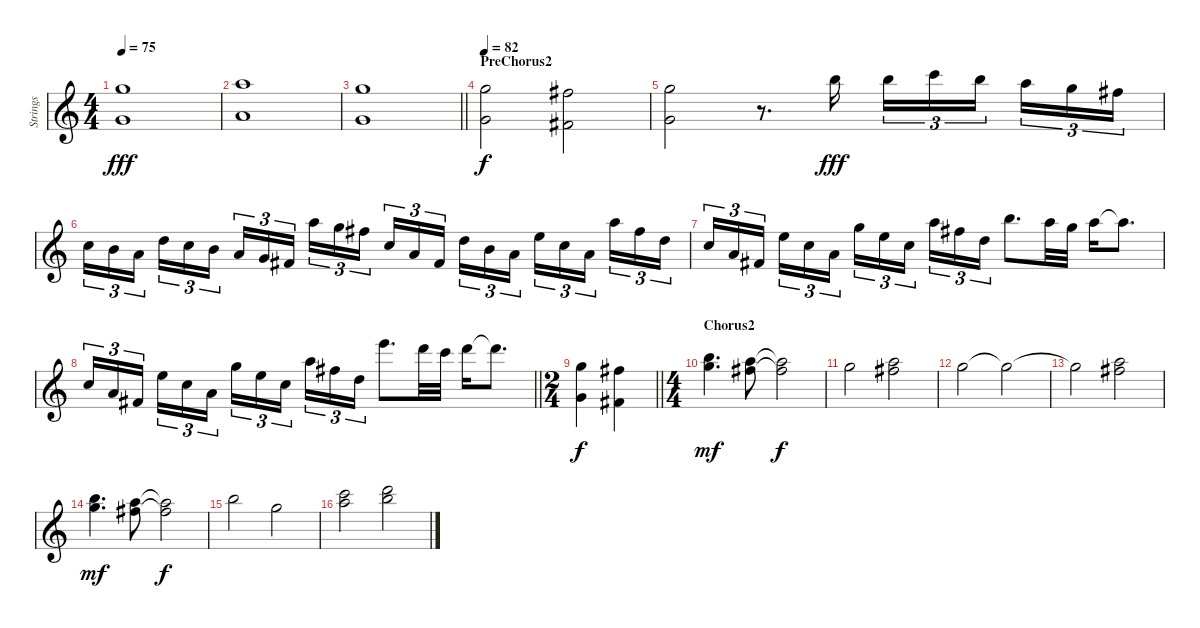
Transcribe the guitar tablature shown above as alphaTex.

\track ("Strings" "Strings") {instrument stringensemble1}
\staff {score}
\tuning (E4 B3 G3 D3 A2 E2) {hide}
\ts (4 4)
\tempo 75
\clef g2
\ks c
(15.1 12.3).1{dy fff} |
(17.1 14.3).1 |
\barLineRight lightlight
(15.1 12.3).1 |
\section ("" "PreChorus2")
\tempo 82
(15.1 12.3).2{dy f} (14.1 11.3).2 |
(15.1 12.3).2 r.8{d} 19.1.16{dy fff volume 11} 19.1.16{tu (3 2)} 20.1.16{tu (3 2)} 19.1.16{tu (3 2) beam splitsecondary} 17.1.16{tu (3 2)} 15.1.16{tu (3 2)} 14.1.16{tu (3 2)} |
17.3.16{tu (3 2)} 16.3.16{tu (3 2)} 14.3.16{tu (3 2) beam splitsecondary} 15.2.16{tu (3 2)} 17.3.16{tu (3 2)} 16.3.16{tu (3 2)} 14.3.16{tu (3 2)} 12.3.16{tu (3 2)} 11.3.16{tu (3 2) beam splitsecondary} 22.2.16{tu (3 2)} 20.2.16{tu (3 2)} 19.2.16{tu (3 2)} 17.3.16{tu (3 2)} 14.3.16{tu (3 2)} 11.3.16{tu (3 2) beam splitsecondary} 15.2.16{tu (3 2)} 12.2.16{tu (3 2)} 14.3.16{tu (3 2)} 12.1.16{tu (3 2)} 13.2.16{tu (3 2)} 10.2.16{tu (3 2) beam splitsecondary} 17.1.16{tu (3 2)} 14.1.16{tu (3 2)} 15.2.16{tu (3 2)} |
8.1.16{tu (3 2) volume 13} 5.1.16{tu (3 2)} 2.1.16{tu (3 2) beam splitsecondary} 12.1.16{tu (3 2)} 8.1.16{tu (3 2)} 5.1.16{tu (3 2)} 15.1.16{tu (3 2)} 12.1.16{tu (3 2)} 8.1.16{tu (3 2) beam splitsecondary} 17.1.16{tu (3 2)} 14.1.16{tu (3 2)} 10.1.16{tu (3 2)} 19.1.8{d} 17.1.32 15.1.32 17.1.16 17.1{t}.8{d} |
\barLineRight lightlight
8.1.16{tu (3 2)} 5.1.16{tu (3 2)} 2.1.16{tu (3 2) beam splitsecondary} 12.1.16{tu (3 2)} 8.1.16{tu (3 2)} 5.1.16{tu (3 2)} 15.1.16{tu (3 2)} 12.1.16{tu (3 2)} 8.1.16{tu (3 2) beam splitsecondary} 17.1.16{tu (3 2)} 14.1.16{tu (3 2)} 10.1.16{tu (3 2)} 24.1.8{d} 22.1.32 20.1.32 22.1.16 22.1{t}.8{d} |
\ts (2 4)
\barLineRight lightlight
(15.1 12.3).4{dy f volume 12} (14.1 11.3).4 |
\ts (4 4)
\section ("" "Chorus2")
(19.1 20.2).4{d dy mf} (17.1 19.2).8 (17.1{t} 19.2{t}).2{dy f} |
20.2.2 (17.1 19.2).2 |
20.2.2 20.2{t}.2 |
20.2{t}.2 (17.1 19.2).2 |
(19.1 20.2).4{d dy mf} (17.1 19.2).8 (17.1{t} 19.2{t}).2{dy f} |
19.1.2 20.2.2 |
(20.1 22.2).2 (22.1 24.2).2
